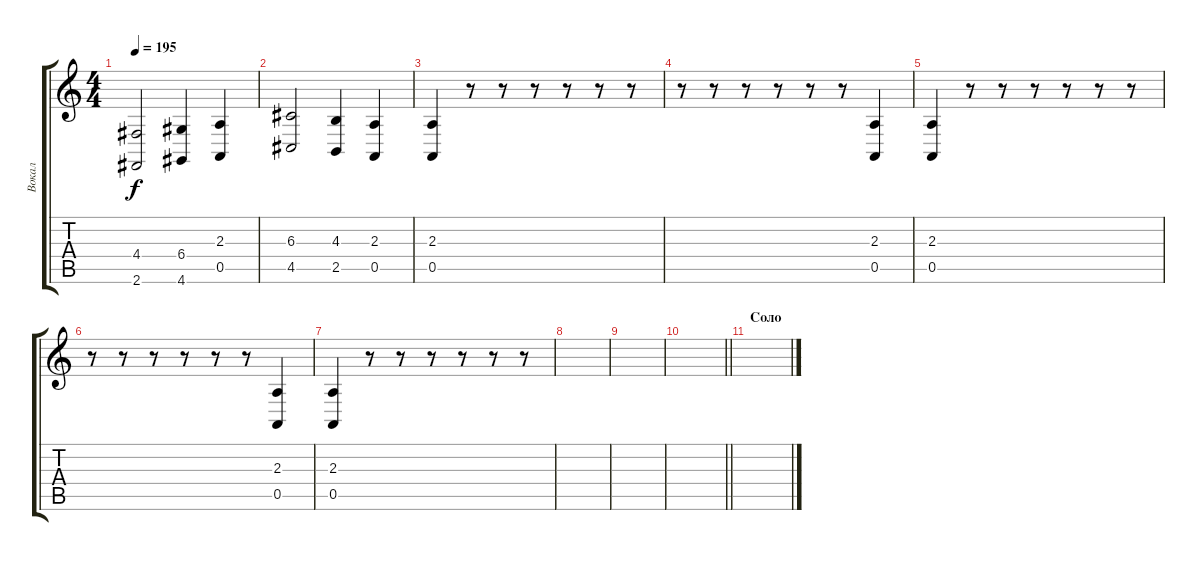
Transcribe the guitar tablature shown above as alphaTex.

\track ("Вокал" "Вокал") {instrument oboe}
\staff {score tabs}
\tuning (E4 B3 G3 D3 A2 E2) {hide}
\ts (4 4)
\tempo 195
\clef g2
\ks c
(4.4 2.6).2{dy f} (6.4 4.6).4 (2.3 0.5).4 |
(6.3 4.5).2 (4.3 2.5).4 (2.3 0.5).4 |
(2.3 0.5).4 r.8 r.8 r.8 r.8 r.8 r.8 |
r.8 r.8 r.8 r.8 r.8 r.8 (2.3 0.5).4 |
(2.3 0.5).4 r.8 r.8 r.8 r.8 r.8 r.8 |
r.8 r.8 r.8 r.8 r.8 r.8 (2.3 0.5).4 |
(2.3 0.5).4 r.8 r.8 r.8 r.8 r.8 r.8 |
|
|
\barLineRight lightlight
|
\section ("" "Соло")
